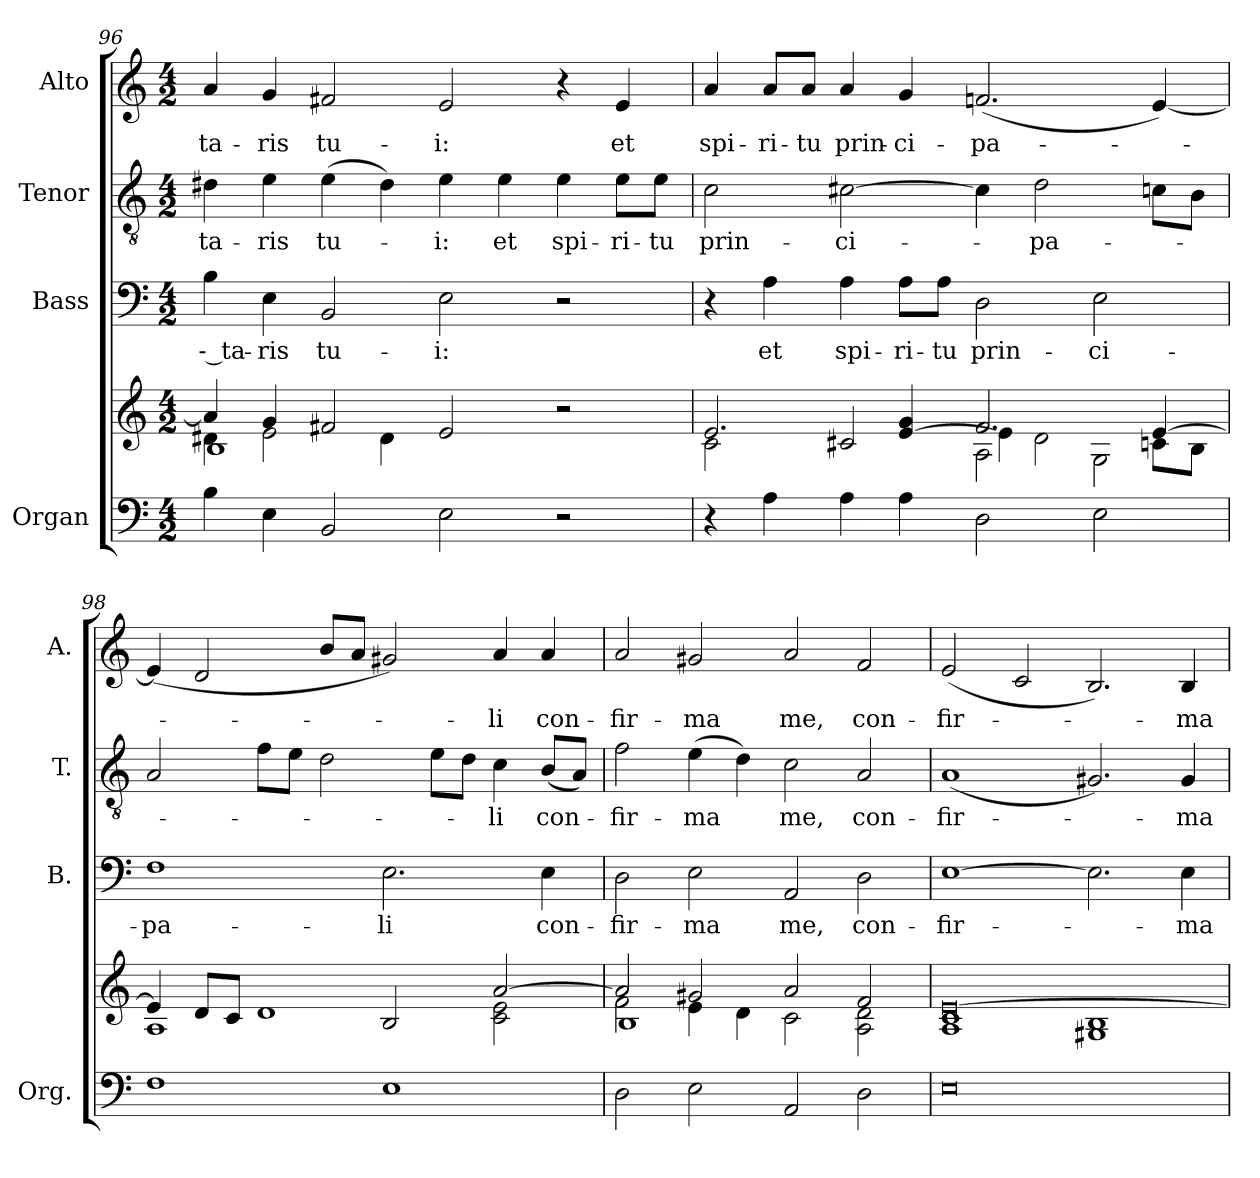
**kern	**kern	**kern	**text	**kern	**text	**kern	**text
*part4	*part4	*part3	*part3	*part2	*part2	*part1	*part1
*staff5	*staff4	*staff3	*staff3	*staff2	*staff2	*staff1	*staff1
*I"Organ	*	*I"Bass	*	*I"Tenor	*	*I"Alto	*
*I'Org.	*	*I'B.	*	*I'T.	*	*I'A.	*
*clefF4	*clefG2	*clefF4	*	*clefGv2	*	*clefG2	*
*	*	*	*	*ITrd7c12	*	*	*
*k[]	*k[]	*k[]	*	*k[]	*	*k[]	*
*C:	*C:	*C:	*	*C:	*	*C:	*
*M4/2	*M4/2	*M4/2	*	*M4/2	*	*M4/2	*
=96	=96	=96	=96	=96	=96	=96	=96
*	*^	*	*	*	*	*	*
*	*	*^	*	*	*	*	*	*
!	!	!	!	!	!LO:LY:b:color=#000000	!	!	!	!
!	!	!	!	!	!	!	!LO:LY:b:color=#000000	!	!
!	!	!	!	!	!	!	!	!	!LO:LY:b:color=#000000
4Bi\	4ai/]	4d#Xi\	1Bi	4Bi\	-- ta-	4D#Xi\	-ta-	4ai/	-ta-
!	!	!	!	!	!LO:LY:b:color=#000000	!	!	!	!
!	!	!	!	!	!	!	!LO:LY:b:color=#000000	!	!
!	!	!	!	!	!	!	!	!	!LO:LY:b:color=#000000
4Ei\	4gi/	2ei\	.	4Ei\	-ris	4Ei\	-ris	4gi/	-ris
!	!	!	!	!	!LO:LY:b:color=#000000	!	!	!	!
!	!	!	!	!	!	!	!LO:LY:b:color=#000000	!	!
!	!	!	!	!	!	!	!	!	!LO:LY:b:color=#000000
2BBi/	2f#Xi/	.	.	2BBi/	tu-	(4Ei\	tu-	2f#Xi/	tu-
.	.	4d#i\	.	.	.	4D#i\)	.	.	.
!	!	!	!	!	!LO:LY:b:color=#000000	!	!	!	!
!	!	!	!	!	!	!	!LO:LY:b:color=#000000	!	!
!	!	!	!	!	!	!	!	!	!LO:LY:b:color=#000000
2Ei\	2ei/	1ryy	1ryy	2Ei\	-i:	4Ei\	-i:	2ei/	-i:
!	!	!	!	!	!	!	!LO:LY:b:color=#000000	!	!
.	.	.	.	.	.	4Ei\	et	.	.
!	!	!	!	!	!	!	!LO:LY:b:color=#000000	!	!
2r	2r	.	.	2r	.	4Ei\	spi-	4r	.
!	!	!	!	!	!	!	!LO:LY:b:color=#000000	!	!
!	!	!	!	!	!	!	!	!	!LO:LY:b:color=#000000
.	.	.	.	.	.	8Ei\L	-ri-	4ei/	et
!	!	!	!	!	!	!	!LO:LY:b:color=#000000	!	!
.	.	.	.	.	.	8Ei\J	-tu	.	.
!!LO:LB:g=z
=97	=97	=97	=97	=97	=97	=97	=97	=97	=97
!	!	!	!	!	!	!	!LO:LY:b:color=#000000	!	!
!	!	!	!	!	!	!	!	!	!LO:LY:b:color=#000000
4r	2.ei/	2ci\	1ryy	4r	.	2Ci\	prin-	4ai/	spi-
!	!	!	!	!	!LO:LY:b:color=#000000	!	!	!	!
!	!	!	!	!	!	!	!	!	!LO:LY:b:color=#000000
4Ai\	.	.	.	4Ai\	et	.	.	8ai/L	-ri-
!	!	!	!	!	!	!	!	!	!LO:LY:b:color=#000000
.	.	.	.	.	.	.	.	8ai/J	-tu
!	!	!	!	!	!LO:LY:b:color=#000000	!	!	!	!
!	!	!	!	!	!	!	!LO:LY:b:color=#000000	!	!
!	!	!	!	!	!	!	!	!	!LO:LY:b:color=#000000
4Ai\	.	2c#Xi/	.	4Ai\	spi-	[2C#Xi\	-ci-	4ai/	prin-
!	!	!	!	!	!LO:LY:b:color=#000000	!	!	!	!
!	!	!	!	!	!	!	!	!	!LO:LY:b:color=#000000
4Ai\	[4ei/ 4gi	.	.	8Ai\L	-ri-	.	.	4gi/	-ci-
!	!	!	!	!	!LO:LY:b:color=#000000	!	!	!	!
.	.	.	.	8Ai\J	-tu	.	.	.	.
!	!	!	!	!	!LO:LY:b:color=#000000	!	!	!	!
!	!	!	!	!	!	!	!	!	!LO:LY:b:color=#000000
2Di\	2.fi/	4ei\]	2Ai\	2Di\	prin-	4C#i\]	.	(2.fni/	-pa-
!	!	!	!	!	!	!	!LO:LY:b:color=#000000	!	!
.	.	2di\	.	.	.	2Di\	-pa-	.	.
!	!	!	!	!	!LO:LY:b:color=#000000	!	!	!	!
2Ei\	.	.	2Gi\	2Ei\	-ci-	.	.	.	.
.	[4ei/	8cni\L	.	.	.	8Cni\L	.	[4ei/)	.
.	.	8Bi\J	.	.	.	8BBi\J	.	.	.
*	*	*v	*v	*	*	*	*	*	*
=98	=98	=98	=98	=98	=98	=98	=98	=98
!	!	!	!	!LO:LY:b:color=#000000	!	!	!	!
1Fi	4ei/]	1Ai	1Fi	-pa-	2AAi/	.	(4ei/]	.
.	8di/L	.	.	.	.	.	2di/	.
.	8ci/J	.	.	.	.	.	.	.
.	1di	.	.	.	8Fi\L	.	.	.
.	.	.	.	.	8Ei\J	.	.	.
.	.	.	.	.	2Di\	.	8bi/L	.
.	.	.	.	.	.	.	8ai/J	.
!	!	!	!	!LO:LY:b:color=#000000	!	!	!	!
1Ei	.	2Bi/	2.Ei\	-li	.	.	2g#Xi/)	.
.	.	.	.	.	8Ei\L	.	.	.
.	.	.	.	.	8Di\J	.	.	.
!	!	!	!	!	!	!LO:LY:b:color=#000000	!	!
!	!	!	!	!	!	!	!	!LO:LY:b:color=#000000
.	[2ai/	2ci\ 2ei	.	.	4Ci\	-li	4ai/	-li
!	!	!	!	!LO:LY:b:color=#000000	!	!	!	!
!	!	!	!	!	!	!LO:LY:b:color=#000000	!	!
!	!	!	!	!	!	!	!	!LO:LY:b:color=#000000
.	.	.	4Ei\	con-	(8BBi/L	con-	4ai/	con-
.	.	.	.	.	8AAi/J)	.	.	.
=99	=99	=99	=99	=99	=99	=99	=99	=99
*	*	*^	*	*	*	*	*	*
!	!	!	!	!	!LO:LY:b:color=#000000	!	!	!	!
!	!	!	!	!	!	!	!LO:LY:b:color=#000000	!	!
!	!	!	!	!	!	!	!	!	!LO:LY:b:color=#000000
2Di\	2ai/]	2fi\	1Bi	2Di\	-fir-	2Fi\	-fir-	2ai/	-fir-
!	!	!	!	!	!LO:LY:b:color=#000000	!	!	!	!
!	!	!	!	!	!	!	!LO:LY:b:color=#000000	!	!
!	!	!	!	!	!	!	!	!	!LO:LY:b:color=#000000
2Ei\	2g#Xi/	4ei\	.	2Ei\	-ma	(4Ei\	-ma	2g#Xi/	-ma
.	.	4di\	.	.	.	4Di\)	.	.	.
!	!	!	!	!	!LO:LY:b:color=#000000	!	!	!	!
!	!	!	!	!	!	!	!LO:LY:b:color=#000000	!	!
!	!	!	!	!	!	!	!	!	!LO:LY:b:color=#000000
2AAi/	2ai/	2ci\	1ryy	2AAi/	me,	2Ci\	me,	2ai/	me,
!	!	!	!	!	!LO:LY:b:color=#000000	!	!	!	!
!	!	!	!	!	!	!	!LO:LY:b:color=#000000	!	!
!	!	!	!	!	!	!	!	!	!LO:LY:b:color=#000000
2Di\	2fi/	2Ai\ 2di	.	2Di\	con-	2AAi/	con-	2fi/	con-
*	*	*v	*v	*	*	*	*	*	*
=100	=100	=100	=100	=100	=100	=100	=100	=100
!	!	!	!	!LO:LY:b:color=#000000	!	!	!	!
!	!	!	!	!	!	!LO:LY:b:color=#000000	!	!
!	!	!	!	!	!	!	!	!LO:LY:b:color=#000000
0Ei	[0ei	1Ai 1ci	[1Ei	-fir-	(1AAi	-fir-	(2ei/	-fir-
.	.	.	.	.	.	.	2ci/	.
.	.	1G#Xi 1Bi	2.Ei\]	.	2.GG#Xi/)	.	2.Bi/)	.
!	!	!	!	!LO:LY:b:color=#000000	!	!	!	!
!	!	!	!	!	!	!LO:LY:b:color=#000000	!	!
!	!	!	!	!	!	!	!	!LO:LY:b:color=#000000
.	.	.	4Ei\	-ma	4GG#i/	-ma	4Bi/	-ma
*	*v	*v	*	*	*	*	*	*
=	=	=	=	=	=	=	=
*-	*-	*-	*-	*-	*-	*-	*-
